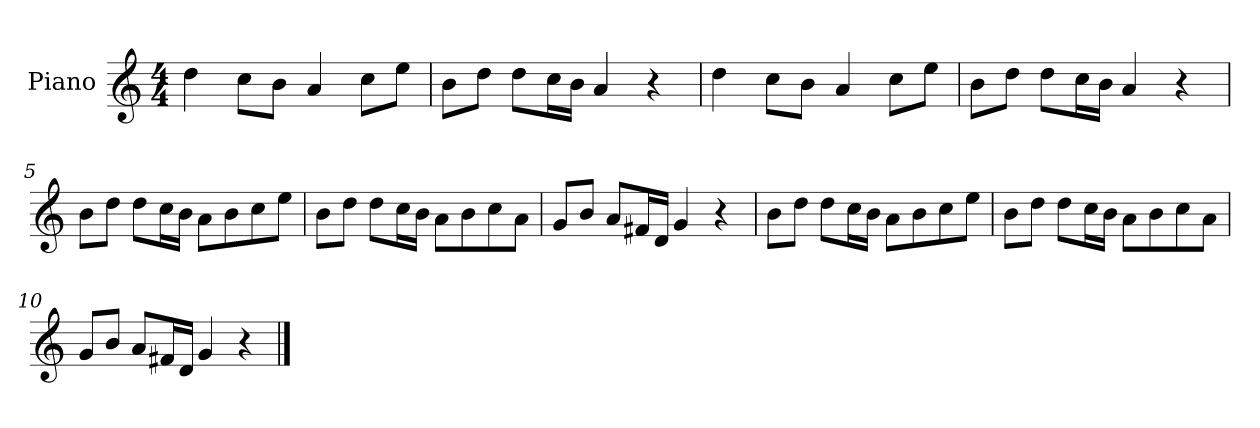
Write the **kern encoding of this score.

**kern
*part1
*staff1
*I"Piano
*I'P-no
*clefG2
*k[]
*M4/4
*MM90
=1
4dd\
8cc\L
8b\J
4a/
8cc\L
8ee\J
=2
8b\L
8dd\J
8dd\L
16cc\L
16b\JJ
4a/
4r
=3
4dd\
8cc\L
8b\J
4a/
8cc\L
8ee\J
=4
8b\L
8dd\J
8dd\L
16cc\L
16b\JJ
4a/
4r
=5
8b\L
8dd\J
8dd\L
16cc\L
16b\JJ
8a\L
8b\
8cc\
8ee\J
!!LO:LB:g=z
=6
8b\L
8dd\J
8dd\L
16cc\L
16b\JJ
8a\L
8b\
8cc\
8a\J
=7
8g/L
8b/J
8a/L
16f#X/L
16d/JJ
4g/
4r
=8
8b\L
8dd\J
8dd\L
16cc\L
16b\JJ
8a\L
8b\
8cc\
8ee\J
=9
8b\L
8dd\J
8dd\L
16cc\L
16b\JJ
8a\L
8b\
8cc\
8a\J
=10
8g/L
8b/J
8a/L
16f#X/L
16d/JJ
4g/
4r
==
*-
